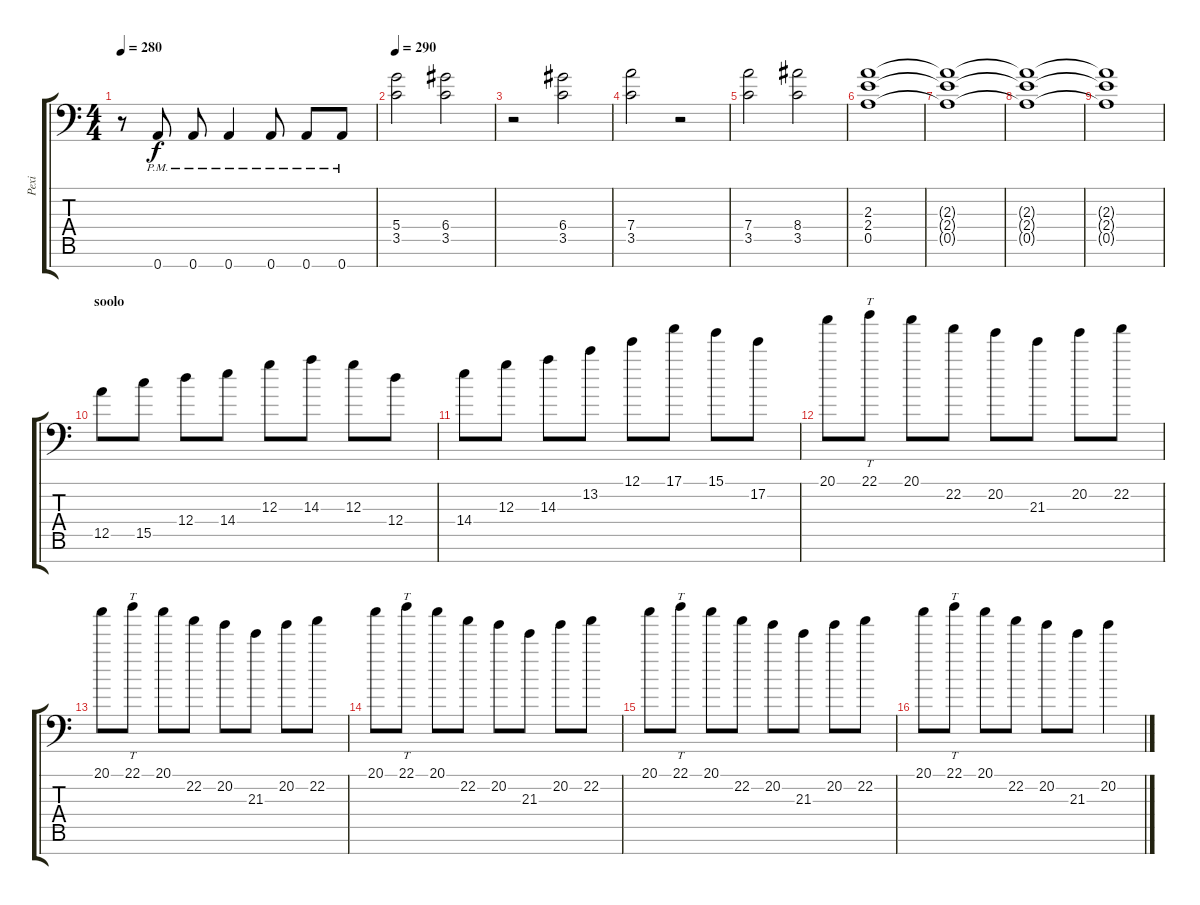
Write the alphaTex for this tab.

\track ("Pexi" "Pexi") {instrument distortionguitar}
\staff {score tabs}
\tuning (E4 B3 G3 D3 A2 D2 A1) {hide}
\ts (4 4)
\tempo 280
\clef f4
\ks c
r.8{dy f} 0.7{pm}.8 0.7{pm}.8 0.7{pm}.4 0.7{pm}.8 0.7{pm}.8 0.7{pm}.8 |
\tempo 290
(5.4 3.5).2 (6.4 3.5).2 |
r.2 (6.4 3.5).2 |
(7.4 3.5).2 r.2 |
(7.4 3.5).2 (8.4 3.5).2 |
(2.3 2.4 0.5).1 |
(2.3{t} 2.4{t} 0.5{t}).1 |
(2.3{t} 2.4{t} 0.5{t}).1 |
(2.3{t} 2.4{t} 0.5{t}).1 |
\section ("" "soolo")
12.5.8 15.5.8 12.4.8 14.4.8 12.3.8 14.3.8 12.3.8 12.4.8 |
14.4.8 12.3.8 14.3.8 13.2.8 12.1.8 17.1.8 15.1.8 17.2.8 |
20.1.8 22.1.8{tt} 20.1.8 22.2.8 20.2.8 21.3.8 20.2.8 22.2.8 |
20.1.8 22.1.8{tt} 20.1.8 22.2.8 20.2.8 21.3.8 20.2.8 22.2.8 |
20.1.8 22.1.8{tt} 20.1.8 22.2.8 20.2.8 21.3.8 20.2.8 22.2.8 |
20.1.8 22.1.8{tt} 20.1.8 22.2.8 20.2.8 21.3.8 20.2.8 22.2.8 |
20.1.8 22.1.8{tt} 20.1.8 22.2.8 20.2.8 21.3.8 20.2.4
